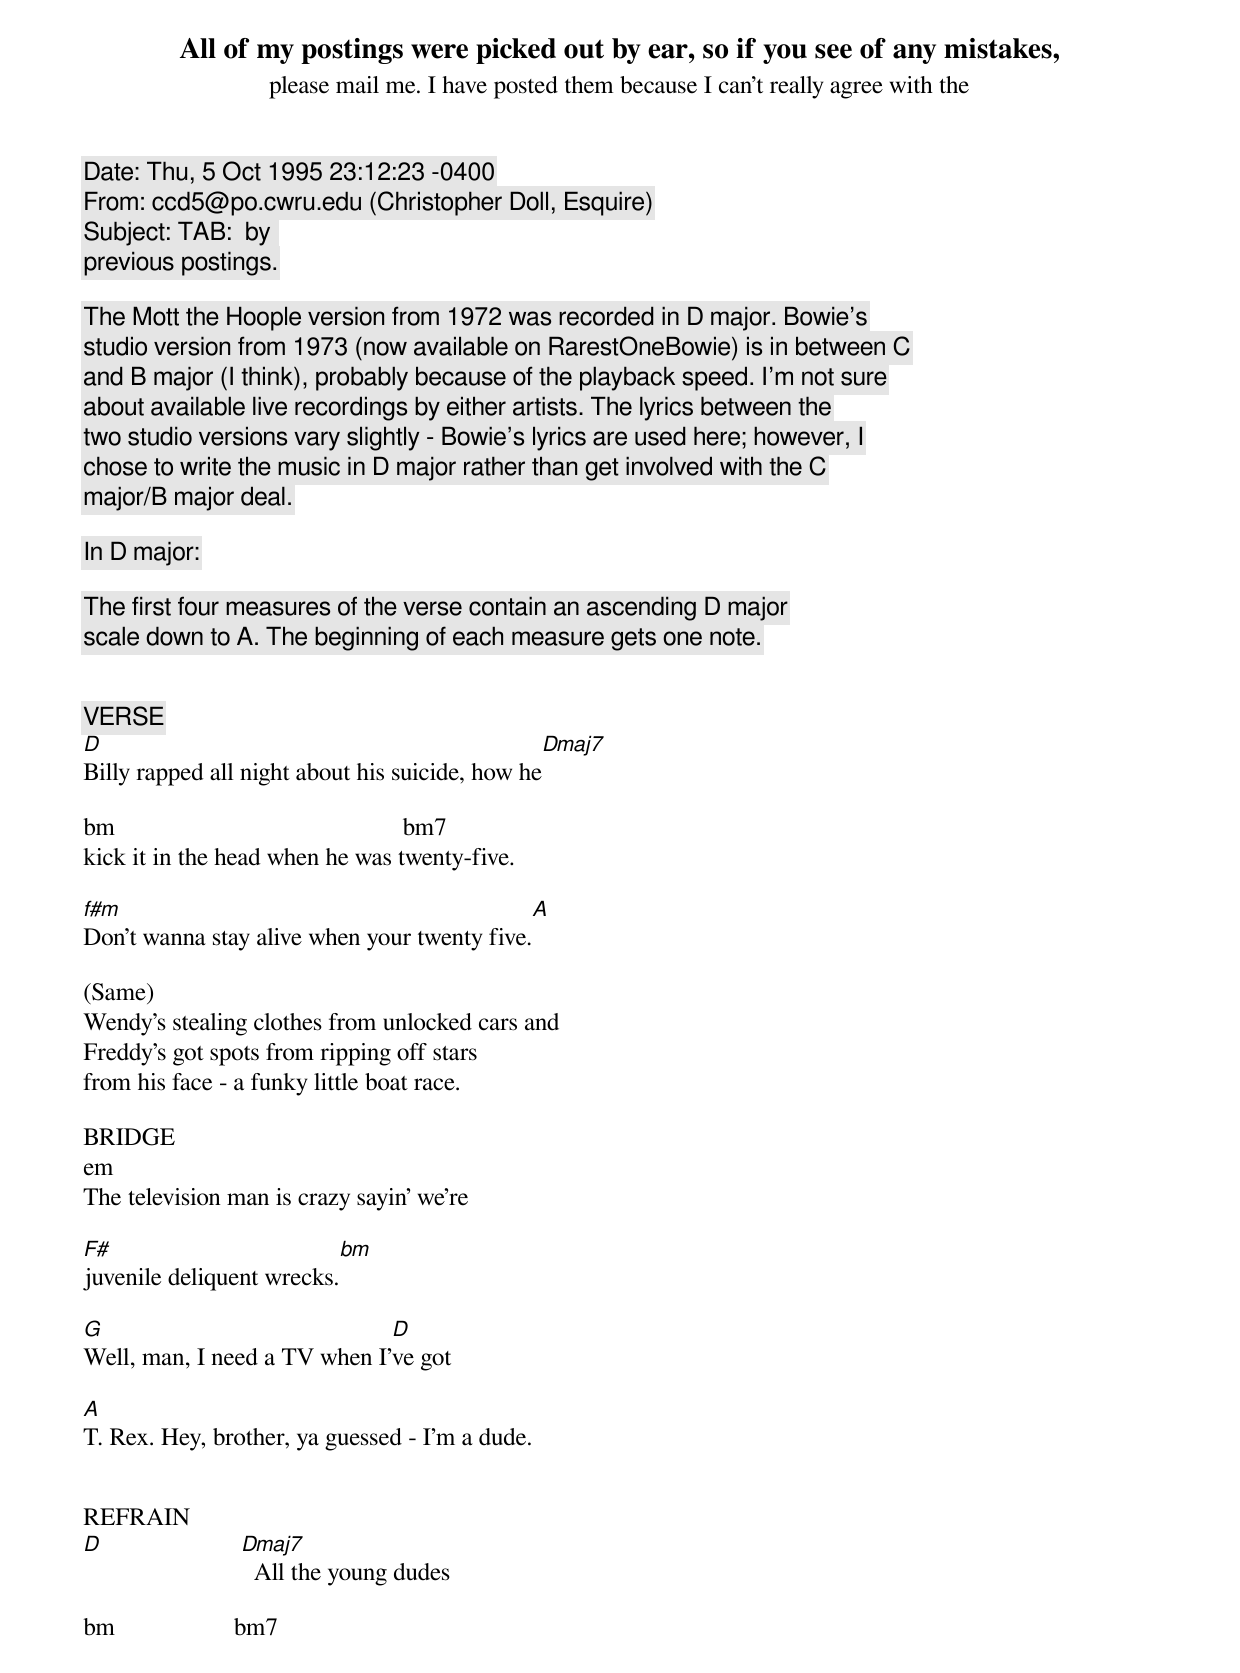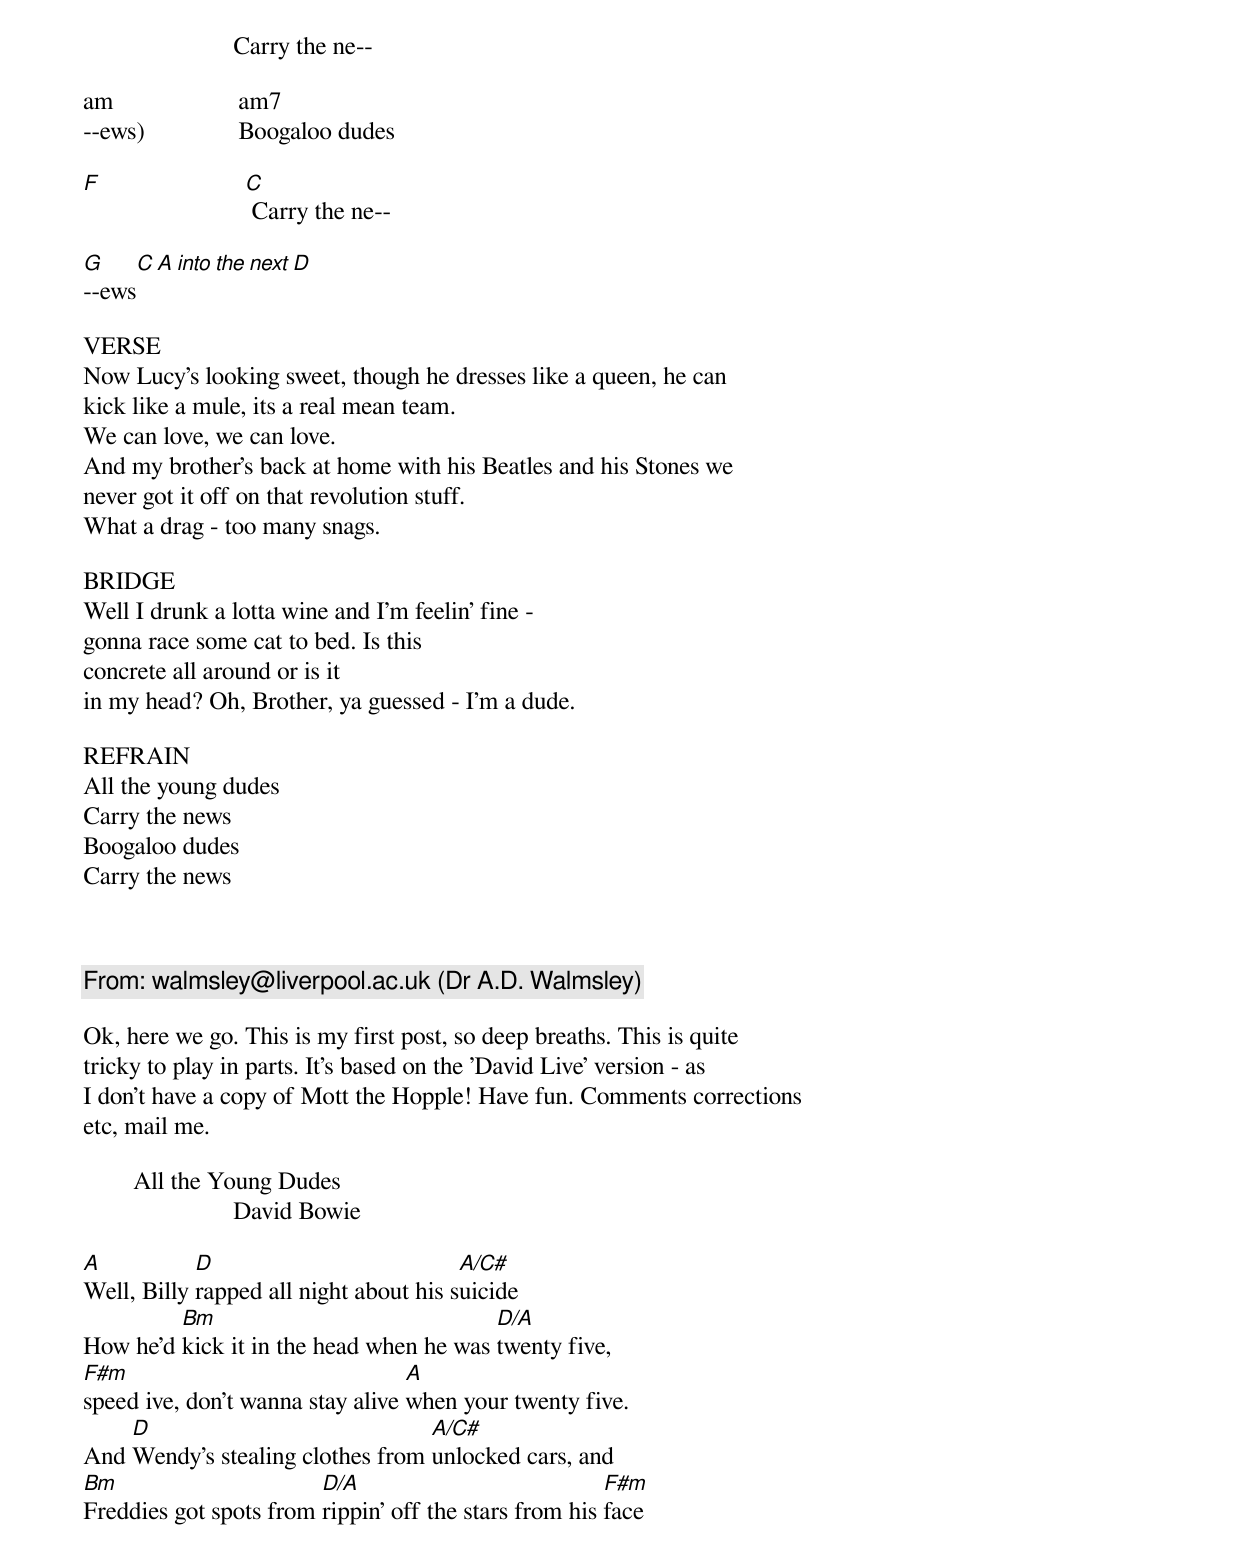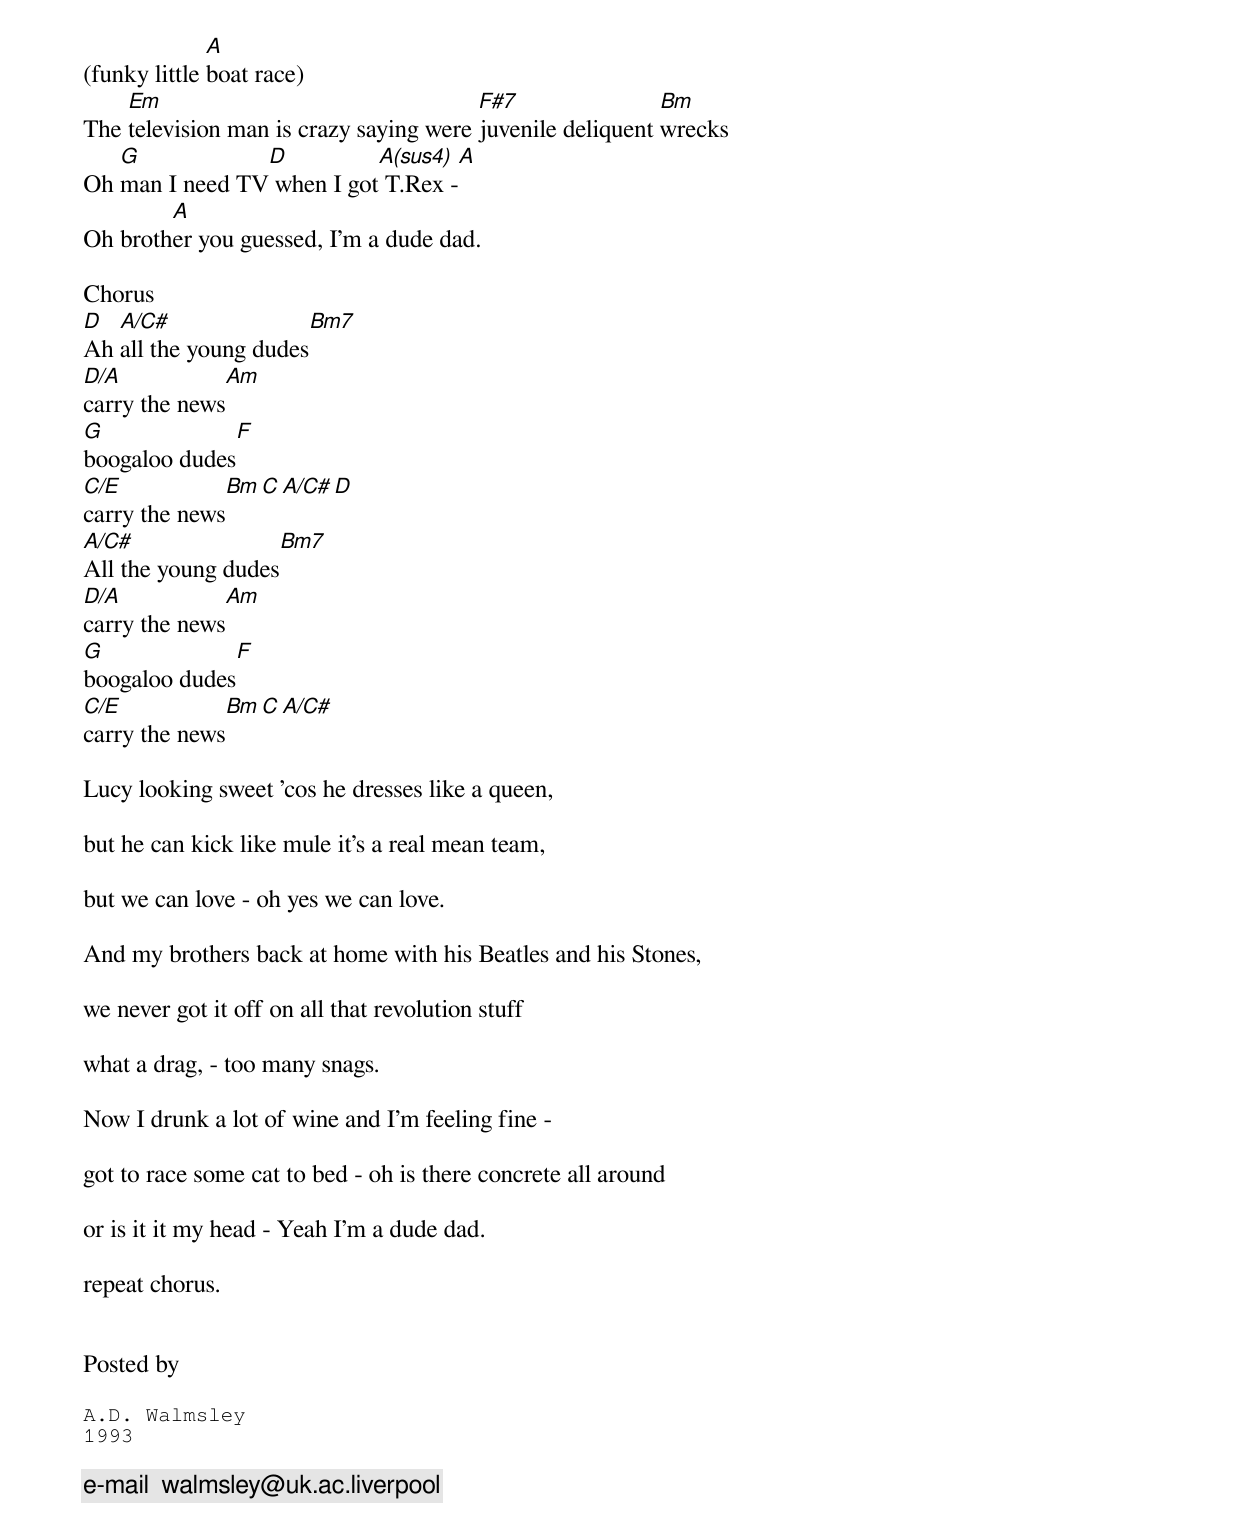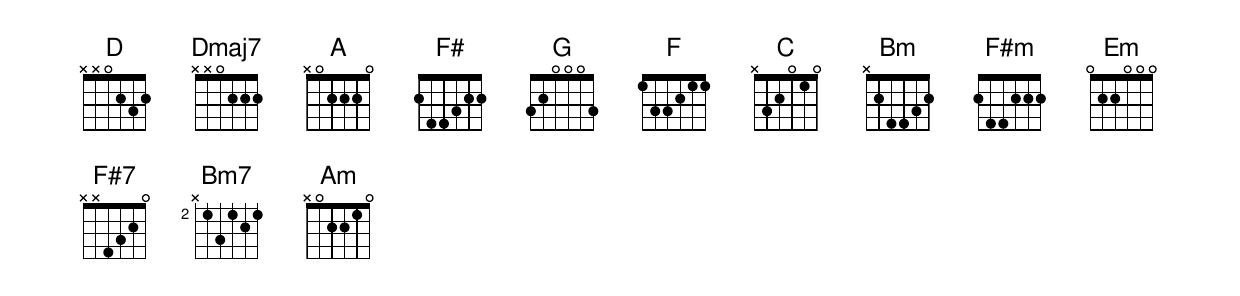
Date: Thu, 5 Oct 1995 23:12:23 -0400
From: ccd5@po.cwru.edu (Christopher Doll, Esquire)
Subject: TAB: <All the Young Dudes> by <David Bowie>

All of my postings were picked out by ear, so if you see of any mistakes,
please mail me. I have posted them because I can't really agree with the
previous postings.

The Mott the Hoople version from 1972 was recorded in D major. Bowie's
studio version from 1973 (now available on RarestOneBowie) is in between C
and B major (I think), probably because of the playback speed. I'm not sure
about available live recordings by either artists. The lyrics between the
two studio versions vary slightly - Bowie's lyrics are used here; however, I
chose to write the music in D major rather than get involved with the C
major/B major deal.

In D major:

        The first four measures of the verse contain an ascending D major
scale down to A. The beginning of each measure gets one note.


VERSE
D                                               Dmaj7
Billy rapped all night about his suicide, how he

bm                                              bm7
kick it in the head when he was twenty-five.

f#m                                                A
Don't wanna stay alive when your twenty five.

(Same)
Wendy's stealing clothes from unlocked cars and
Freddy's got spots from ripping off stars
from his face - a funky little boat race.

BRIDGE
em
The television man is crazy sayin' we're

F#                        bm
juvenile deliquent wrecks.

G                             D
Well, man, I need a TV when I've got

A
T. Rex. Hey, brother, ya guessed - I'm a dude.


REFRAIN
D                     Dmaj7
                        All the young dudes

bm                   bm7
                        Carry the ne--

am                    am7
--ews)               Boogaloo dudes

F                      C
                        Carry the ne--

G         C         A         into the next D
--ews

VERSE
Now Lucy's looking sweet, though he dresses like a queen, he can
kick like a mule, its a real mean team.
We can love, we can love.
And my brother's back at home with his Beatles and his Stones we
never got it off on that revolution stuff.
What a drag - too many snags.

BRIDGE
Well I drunk a lotta wine and I'm feelin' fine -
gonna race some cat to bed. Is this
concrete all around or is it
in my head? Oh, Brother, ya guessed - I'm a dude.

REFRAIN
All the young dudes
Carry the news
Boogaloo dudes
Carry the news



From: walmsley@liverpool.ac.uk (Dr A.D. Walmsley)

Ok, here we go. This is my first post, so deep breaths. This is quite
tricky to play in parts. It's based on the 'David Live' version - as
I don't have a copy of Mott the Hopple! Have fun. Comments corrections
etc, mail me.

	All the Young Dudes
			David Bowie

A	    D			  	A/C#
Well, Billy rapped all night about his suicide
	 Bm				 D/A
How he'd kick it in the head when he was twenty five,
F#m				  A
speed ive, don't wanna stay alive when your twenty five.
    D				  A/C#
And Wendy's stealing clothes from unlocked cars, and
Bm			D/A			       F#m
Freddies got spots from rippin' off the stars from his face
	      A
(funky little boat race)
    Em					F#7		   Bm
The television man is crazy saying were juvenile deliquent wrecks
   G		D	   A(sus4) A
Oh man I need TV when I got T.Rex -
	A
Oh brother you guessed, I'm a dude dad.

Chorus
D  A/C#		      Bm7
Ah all the young dudes
D/A		  Am
carry the news
G		  F
boogaloo dudes
C/E		  Bm C A/C# D
carry the news
A/C#			 Bm7
All the young dudes
D/A		  Am
carry the news
G		  F
boogaloo dudes
C/E		  Bm C A/C#
carry the news

Lucy looking sweet 'cos he dresses like a queen,

but he can kick like mule it's a real mean team,

but we can love - oh yes we can love.

And my brothers back at home with his Beatles and his Stones,

we never got it off on all that revolution stuff

what a drag, - too many snags.

Now I drunk a lot of wine and I'm feeling fine -

got to race some cat to bed - oh is there concrete all around

or is it it my head - Yeah I'm a dude dad.

repeat chorus.


Posted by

A.D. Walmsley
1993

e-mail  walmsley@uk.ac.liverpool
